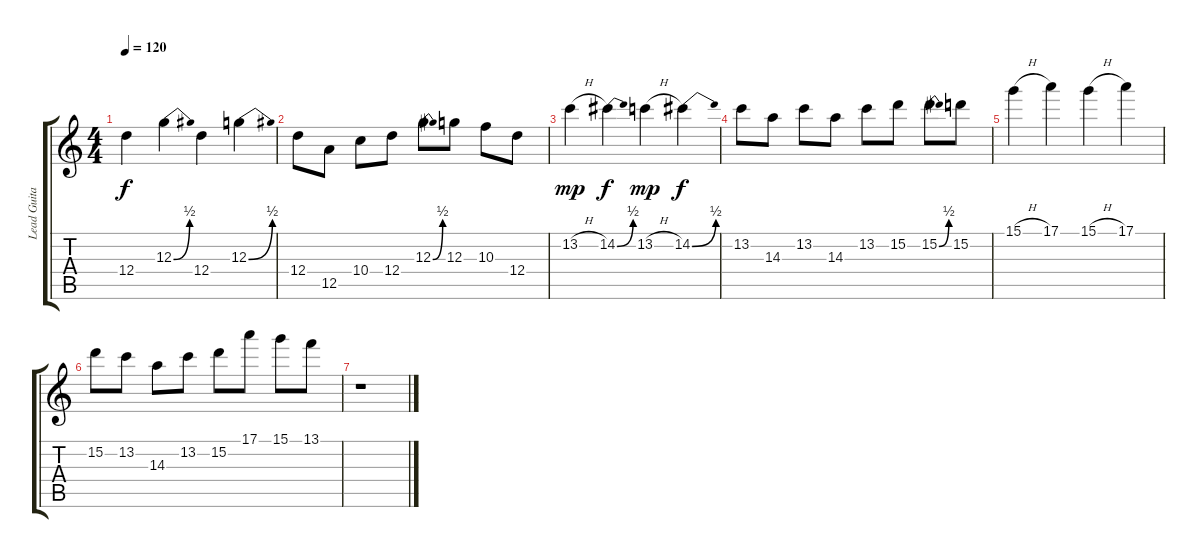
\track ("Lead Guitar" "Lead Guita") {instrument overdrivenguitar}
\staff {score tabs}
\tuning (E4 B3 G3 D3 A2 E2) {hide}
\ts (4 4)
\tempo 120
\clef g2
\ks c
12.4.4{dy f} 12.3{be (bend 0 0 60 2)}.4 12.4.4 12.3{be (bend 0 0 60 2)}.4 |
12.4.8 12.5.8 10.4.8 12.4.8 12.3{be (bend 0 0 60 2)}.8 12.3.8 10.3.8 12.4.8 |
13.2{h}.4{dy mp} 14.2{be (bend 0 0 60 2)}.4{dy f} 13.2{h}.4{dy mp} 14.2{be (bend 0 0 60 2)}.4{dy f} |
13.2.8 14.3.8 13.2.8 14.3.8 13.2.8 15.2.8 15.2{be (bend 0 0 60 2)}.8 15.2.8 |
15.1{h}.4 17.1.4 15.1{h}.4 17.1.4 |
15.2.8 13.2.8 14.3.8 13.2.8 15.2.8 17.1.8 15.1.8 13.1.8 |
r.1
